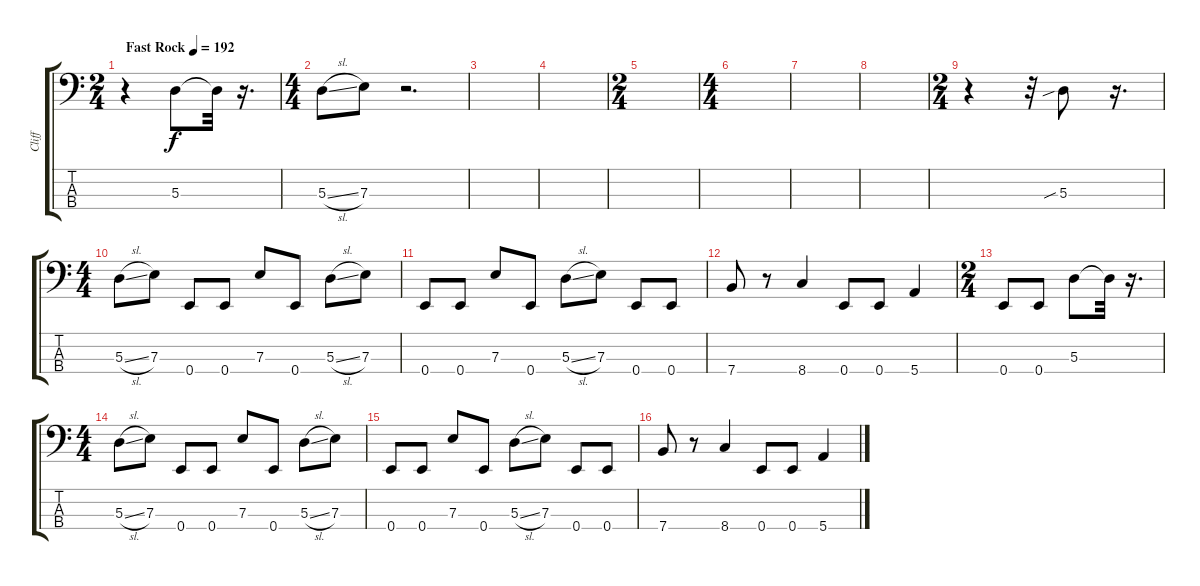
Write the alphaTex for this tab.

\track ("Cliff" "Cliff") {instrument electricbassfinger}
\staff {score tabs}
\tuning (G2 D2 A1 E1) {hide}
\ts (2 4)
\tempo (192 "Fast Rock")
\clef f4
\ks c
r.4{dy f instrument electricbassfinger} 5.3.8 5.3{t}.32 r.16{d} |
\ts (4 4)
5.3{sl}.8 7.3.8 r.2{d} |
|
|
\ts (2 4)
|
\ts (4 4)
|
|
|
\ts (2 4)
r.4 r.32 5.3{sib}.8 r.16{d} |
\ts (4 4)
5.3{sl}.8 7.3.8 0.4.8 0.4.8 7.3.8 0.4.8 5.3{sl}.8 7.3.8 |
0.4.8 0.4.8 7.3.8 0.4.8 5.3{sl}.8 7.3.8 0.4.8 0.4.8 |
7.4.8 r.8 8.4.4 0.4.8 0.4.8 5.4.4 |
\ts (2 4)
0.4.8 0.4.8 5.3.8 5.3{t}.32 r.16{d} |
\ts (4 4)
5.3{sl}.8 7.3.8 0.4.8 0.4.8 7.3.8 0.4.8 5.3{sl}.8 7.3.8 |
0.4.8 0.4.8 7.3.8 0.4.8 5.3{sl}.8 7.3.8 0.4.8 0.4.8 |
7.4.8 r.8 8.4.4 0.4.8 0.4.8 5.4.4
